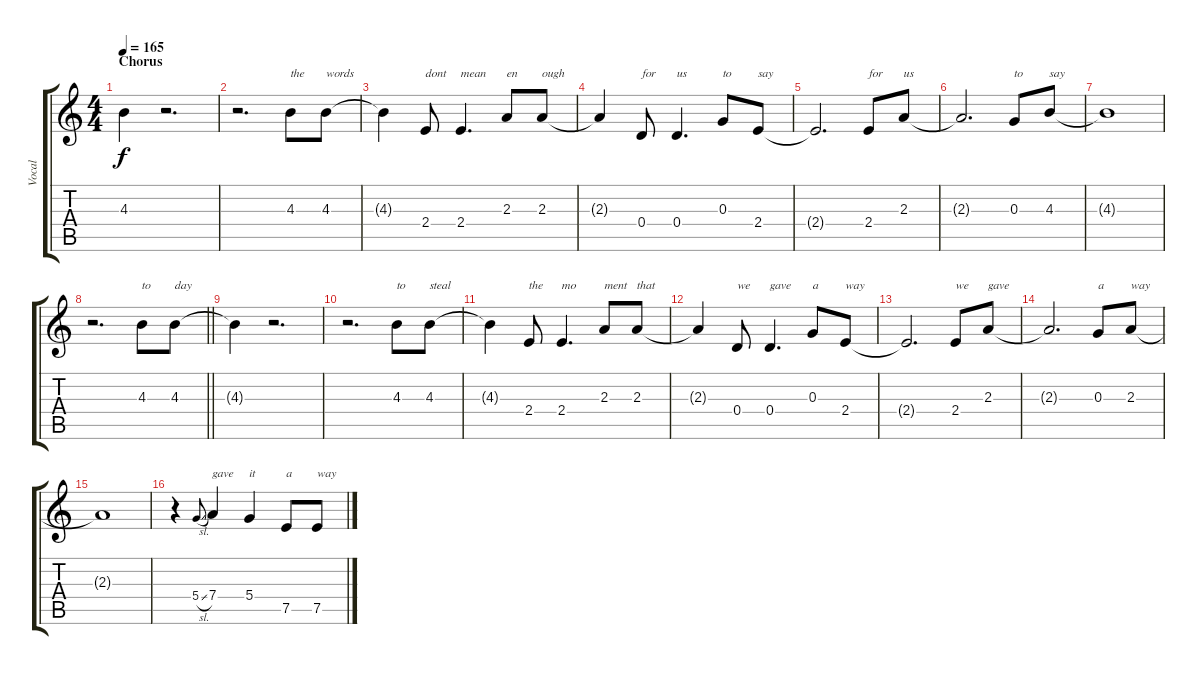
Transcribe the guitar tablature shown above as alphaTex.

\track ("Vocal" "Vocal") {instrument acousticguitarnylon}
\staff {score tabs}
\tuning (E4 B3 G3 D3 A2 E2) {hide}
\ts (4 4)
\section ("" "Chorus")
\tempo 165
\clef g2
\ks c
4.3{t}.4{dy f} r.2{d} |
r.2{d} 4.3.8{txt "the"} 4.3.8{txt "words"} |
4.3{t}.4 2.4.8{txt "dont"} 2.4.4{d txt "mean"} 2.3.8{txt "en"} 2.3.8{txt "ough"} |
2.3{t}.4 0.4.8{txt "for"} 0.4.4{d txt "us"} 0.3.8{txt "to"} 2.4.8{txt "say"} |
2.4{t}.2{d} 2.4.8{txt "for"} 2.3.8{txt "us"} |
2.3{t}.2{d} 0.3.8{txt "to"} 4.3.8{txt "say"} |
4.3{t}.1 |
\barLineRight lightlight
r.2{d} 4.3.8{txt "to"} 4.3.8{txt "day"} |
4.3{t}.4 r.2{d} |
r.2{d} 4.3.8{txt "to"} 4.3.8{txt "steal"} |
4.3{t}.4 2.4.8{txt "the"} 2.4.4{d txt "mo"} 2.3.8{txt "ment"} 2.3.8{txt "that"} |
2.3{t}.4 0.4.8{txt "we"} 0.4.4{d txt "gave"} 0.3.8{txt "a"} 2.4.8{txt "way"} |
2.4{t}.2{d} 2.4.8{txt "we"} 2.3.8{txt "gave"} |
2.3{t}.2{d} 0.3.8{txt "a"} 2.3.8{txt "way"} |
2.3{t}.1 |
r.4 5.4{sl}.8{gr onbeat} 7.4.4{txt "gave"} 5.4.4{txt "it"} 7.5.8{txt "a"} 7.5.8{txt "way"}
